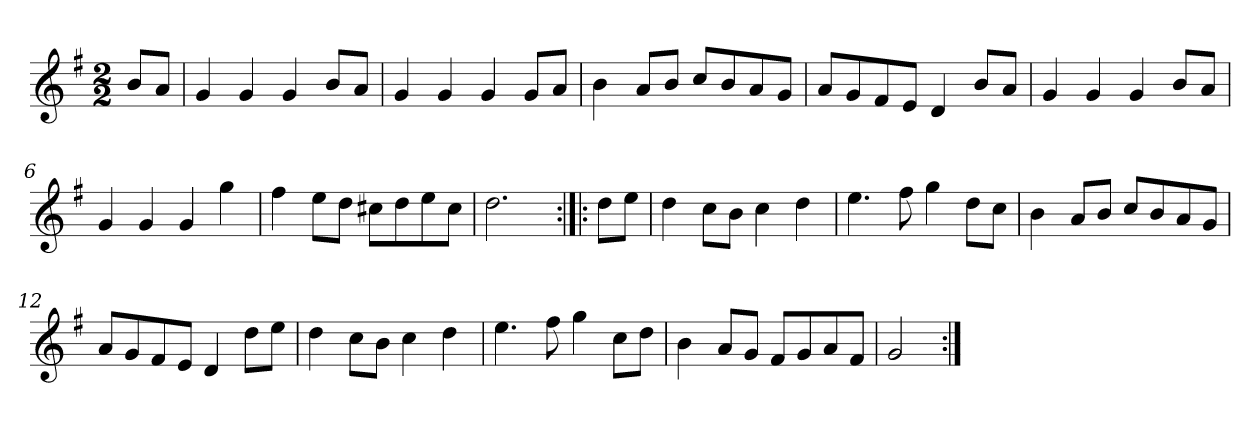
**kern
*part1
*staff1
*clefG2
*k[f#]
*G:
*M2/2
*MM120
=
8b/L
8a/J
=1
4g
4g
4g
8b/L
8a/J
=2
4g
4g
4g
8g/L
8a/J
=3
4b
8a/L
8b/J
8cc/L
8b/
8a/
8g/J
=4
8a/L
8g/
8f#/
8e/J
4d
8b/L
8a/J
=5
4g
4g
4g
8b/L
8a/J
=6
4g
4g
4g
4gg
=7
4ff#
8ee\L
8dd\J
8cc#X\L
8dd\
8ee\
8cc#\J
=8
2.dd
=:|!|:
8dd\L
8ee\J
=9
4dd
8cc\L
8b\J
4cc
4dd
=10
4.ee
8ff#
4gg
8dd\L
8cc\J
=11
4b
8a/L
8b/J
8cc/L
8b/
8a/
8g/J
=12
8a/L
8g/
8f#/
8e/J
4d
8dd\L
8ee\J
=13
4dd
8cc\L
8b\J
4cc
4dd
=14
4.ee
8ff#
4gg
8cc\L
8dd\J
=15
4b
8a/L
8g/J
8f#/L
8g/
8a/
8f#/J
=16
2g
=:|!
*-
